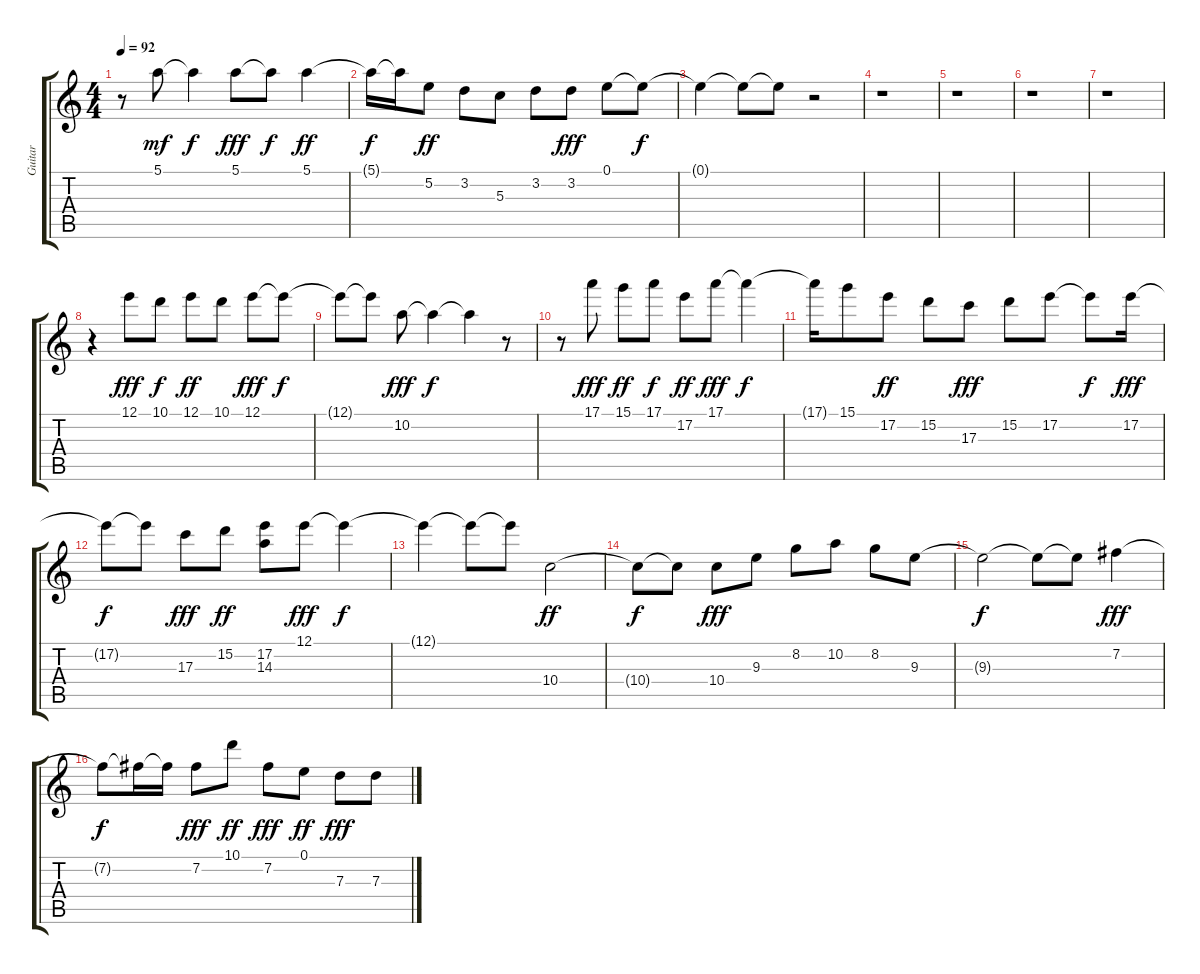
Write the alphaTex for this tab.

\track ("Guitar" "Guitar") {instrument distortionguitar}
\staff {score tabs}
\tuning (E4 B3 G3 D3 A2 E2) {hide}
\ts (4 4)
\tempo 92
\clef g2
\ks c
r.8{dy fff} 5.1.8{dy mf} 5.1{t}.4{dy f} 5.1.8{dy fff} 5.1{t}.8{dy f} 5.1.4{dy ff} |
5.1{t}.16{dy f} 5.1{t}.16 5.2.8{dy ff} 3.2.8 5.3.8 3.2.8 3.2.8{dy fff} 0.1.8 0.1{t}.8{dy f} |
0.1{t}.4 0.1{t}.8 0.1{t}.8 r.2 |
r.1 |
r.1 |
r.1 |
r.1 |
r.4 12.1.8{dy fff} 10.1.8{dy f} 12.1.8{dy ff} 10.1.8 12.1.8{dy fff} 12.1{t}.8{dy f} |
12.1{t}.8 12.1{t}.8 10.2.8{dy fff} 10.2{t}.4{dy f} 10.2{t}.4 r.8 |
r.8 17.1.8{dy fff} 15.1.8{dy ff} 17.1.8{dy f} 17.2.8{dy ff} 17.1.8{dy fff} 17.1{t}.4{dy f} |
17.1{t}.16 15.1.8 17.2.8{dy ff} 15.2.8 17.3.8{dy fff} 15.2.8 17.2.8 17.2{t}.8{dy f} 17.2.16{dy fff} |
17.2{t}.8{dy f} 17.2{t}.8 17.3.8{dy fff} 15.2.8{dy ff} (17.2 14.3).8 12.1.8{dy fff} 12.1{t}.4{dy f} |
12.1{t}.4 12.1{t}.8 12.1{t}.8 10.4.2{dy ff} |
10.4{t}.8{dy f} 10.4{t}.8 10.4.8{dy fff} 9.3.8 8.2.8 10.2.8 8.2.8 9.3.8 |
9.3{t}.2{dy f} 9.3{t}.8 9.3{t}.8 7.2.4{dy fff} |
7.2{t}.8{dy f} 7.2{t}.16 7.2{t}.16 7.2.8{dy fff} 10.1.8{dy ff} 7.2.8{dy fff} 0.1.8{dy ff} 7.3.8{dy fff} 7.3.8
